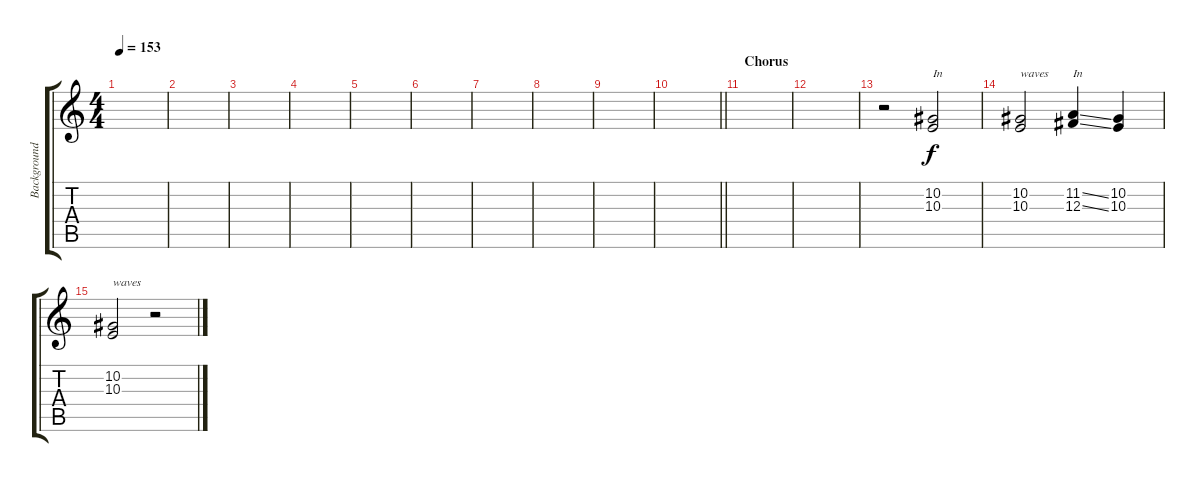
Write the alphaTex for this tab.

\track ("Background Vocals" "Background") {instrument oboe}
\staff {score tabs}
\tuning (Eb4 Bb3 Gb3 Db3 Ab2 Db2) {hide}
\ts (4 4)
\tempo 153
\clef g2
\ks c
|
|
|
|
|
|
|
|
|
\barLineRight lightlight
|
\section ("" "Chorus")
|
|
r.2 (10.2 10.3).2{txt "In"} |
(10.2 10.3).2{txt "waves"} (11.2{ss} 12.3{ss}).4{txt "In"} (10.2 10.3).4 |
(10.2 10.3).2{txt "waves"} r.2
